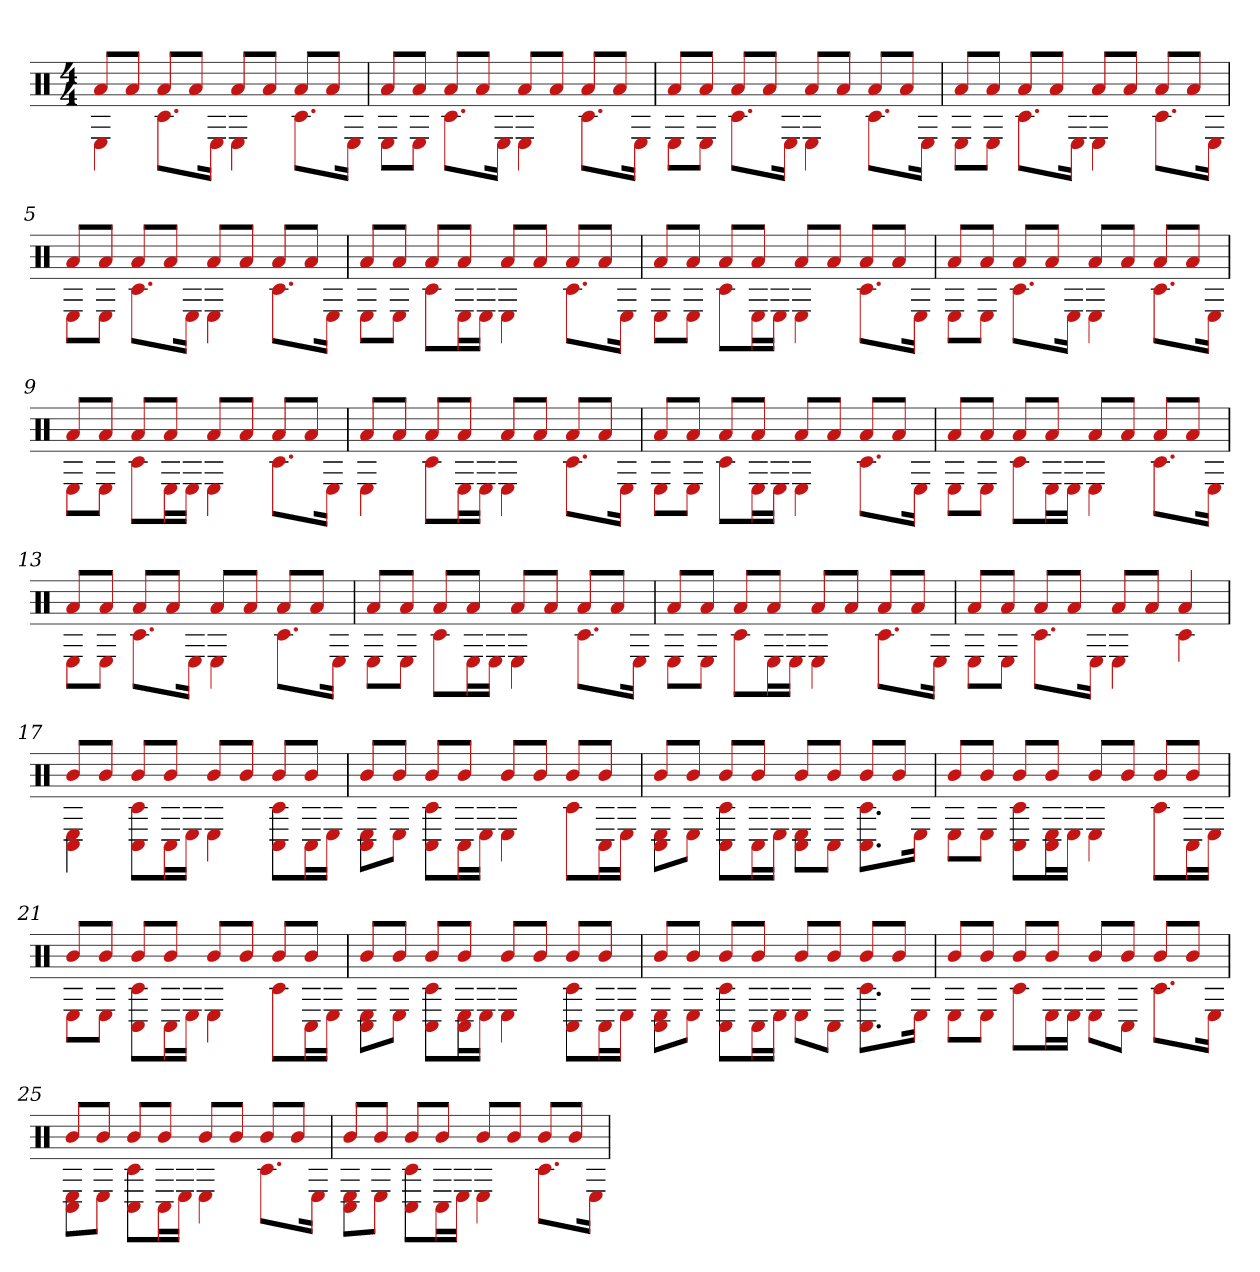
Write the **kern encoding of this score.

**kern
*part1
*staff1
*clefX
*k[]
*M4/4
=1
*^
8aL	4E
8aJ	.
8aL	8.c#L
8aJ	.
.	16EJk
8aL	4E
8aJ	.
8aL	8.c#L
8aJ	.
.	16EJk
=2	=2
8aL	8EL
8aJ	8EJ
8aL	8.c#L
8aJ	.
.	16EJk
8aL	4E
8aJ	.
8aL	8.c#L
8aJ	.
.	16EJk
=3	=3
8aL	8EL
8aJ	8EJ
8aL	8.c#L
8aJ	.
.	16EJk
8aL	4E
8aJ	.
8aL	8.c#L
8aJ	.
.	16EJk
=4	=4
8aL	8EL
8aJ	8EJ
8aL	8.c#L
8aJ	.
.	16EJk
8aL	4E
8aJ	.
8aL	8.c#L
8aJ	.
.	16EJk
=5	=5
8aL	8EL
8aJ	8EJ
8aL	8.c#L
8aJ	.
.	16EJk
8aL	4E
8aJ	.
8aL	8.c#L
8aJ	.
.	16EJk
=6	=6
8aL	8EL
8aJ	8EJ
8aL	8c#L
8aJ	16EL
.	16EJJ
8aL	4E
8aJ	.
8aL	8.c#L
8aJ	.
.	16EJk
=7	=7
8aL	8EL
8aJ	8EJ
8aL	8c#L
8aJ	16EL
.	16EJJ
8aL	4E
8aJ	.
8aL	8.c#L
8aJ	.
.	16EJk
=8	=8
8aL	8EL
8aJ	8EJ
8aL	8.c#L
8aJ	.
.	16EJk
8aL	4E
8aJ	.
8aL	8.c#L
8aJ	.
.	16EJk
=9	=9
8aL	8EL
8aJ	8EJ
8aL	8c#L
8aJ	16EL
.	16EJJ
8aL	4E
8aJ	.
8aL	8.c#L
8aJ	.
.	16EJk
=10	=10
8aL	4E
8aJ	.
8aL	8c#L
8aJ	16EL
.	16EJJ
8aL	4E
8aJ	.
8aL	8.c#L
8aJ	.
.	16EJk
=11	=11
8aL	8EL
8aJ	8EJ
8aL	8c#L
8aJ	16EL
.	16EJJ
8aL	4E
8aJ	.
8aL	8.c#L
8aJ	.
.	16EJk
=12	=12
8aL	8EL
8aJ	8EJ
8aL	8c#L
8aJ	16EL
.	16EJJ
8aL	4E
8aJ	.
8aL	8.c#L
8aJ	.
.	16EJk
=13	=13
8aL	8EL
8aJ	8EJ
8aL	8.c#L
8aJ	.
.	16EJk
8aL	4E
8aJ	.
8aL	8.c#L
8aJ	.
.	16EJk
=14	=14
8aL	8EL
8aJ	8EJ
8aL	8c#L
8aJ	16EL
.	16EJJ
8aL	4E
8aJ	.
8aL	8.c#L
8aJ	.
.	16EJk
=15	=15
8aL	8EL
8aJ	8EJ
8aL	8c#L
8aJ	16EL
.	16EJJ
8aL	4E
8aJ	.
8aL	8.c#L
8aJ	.
.	16EJk
=16	=16
8aL	8EL
8aJ	8EJ
8aL	8.c#L
8aJ	.
.	16EJk
8aL	4E
8aJ	.
4a	4c#
=17	=17
8bL	4E 4C#
8bJ	.
8bL	8C# 8c#L
8bJ	16C#L
.	16EJJ
8bL	4E
8bJ	.
8bL	8c# 8C#L
8bJ	16C#L
.	16EJJ
=18	=18
8bL	8E 8C#L
8bJ	8EJ
8bL	8c# 8C#L
8bJ	16C#L
.	16EJJ
8bL	4E
8bJ	.
8bL	8c#L
8bJ	16C#L
.	16EJJ
=19	=19
8bL	8C# 8EL
8bJ	8EJ
8bL	8c# 8C#L
8bJ	16C#L
.	16EJJ
8bL	8C# 8EL
8bJ	8C#J
8bL	8.C# 8.c#L
8bJ	.
.	16EJk
=20	=20
8bL	8EL
8bJ	8EJ
8bL	8C# 8c#L
8bJ	16E 16C#L
.	16EJJ
8bL	4E
8bJ	.
8bL	8c#L
8bJ	16C#L
.	16EJJ
=21	=21
8bL	8EL
8bJ	8EJ
8bL	8C# 8c#L
8bJ	16C#L
.	16EJJ
8bL	4E
8bJ	.
8bL	8c#L
8bJ	16C#L
.	16EJJ
=22	=22
8bL	8C# 8EL
8bJ	8EJ
8bL	8C# 8c#L
8bJ	16C# 16EL
.	16EJJ
8bL	4E
8bJ	.
8bL	8C# 8c#L
8bJ	16C#L
.	16EJJ
=23	=23
8bL	8C# 8EL
8bJ	8EJ
8bL	8C# 8c#L
8bJ	16C#L
.	16EJJ
8bL	8EL
8bJ	8C#J
8bL	8.C# 8.c#L
8bJ	.
.	16EJk
=24	=24
8bL	8EL
8bJ	8EJ
8bL	8c#L
8bJ	16EL
.	16EJJ
8bL	8EL
8bJ	8C#J
8bL	8.c#L
8bJ	.
.	16EJk
=25	=25
8bL	8C# 8EL
8bJ	8EJ
8bL	8C# 8c#L
8bJ	16C#L
.	16EJJ
8bL	4E
8bJ	.
8bL	8.c#L
8bJ	.
.	16EJk
=26	=26
8bL	8C# 8EL
8bJ	8EJ
8bL	8C# 8c#L
8bJ	16C#L
.	16EJJ
8bL	4E
8bJ	.
8bL	8.c#L
8bJ	.
.	16EJk
*v	*v
=
*-
